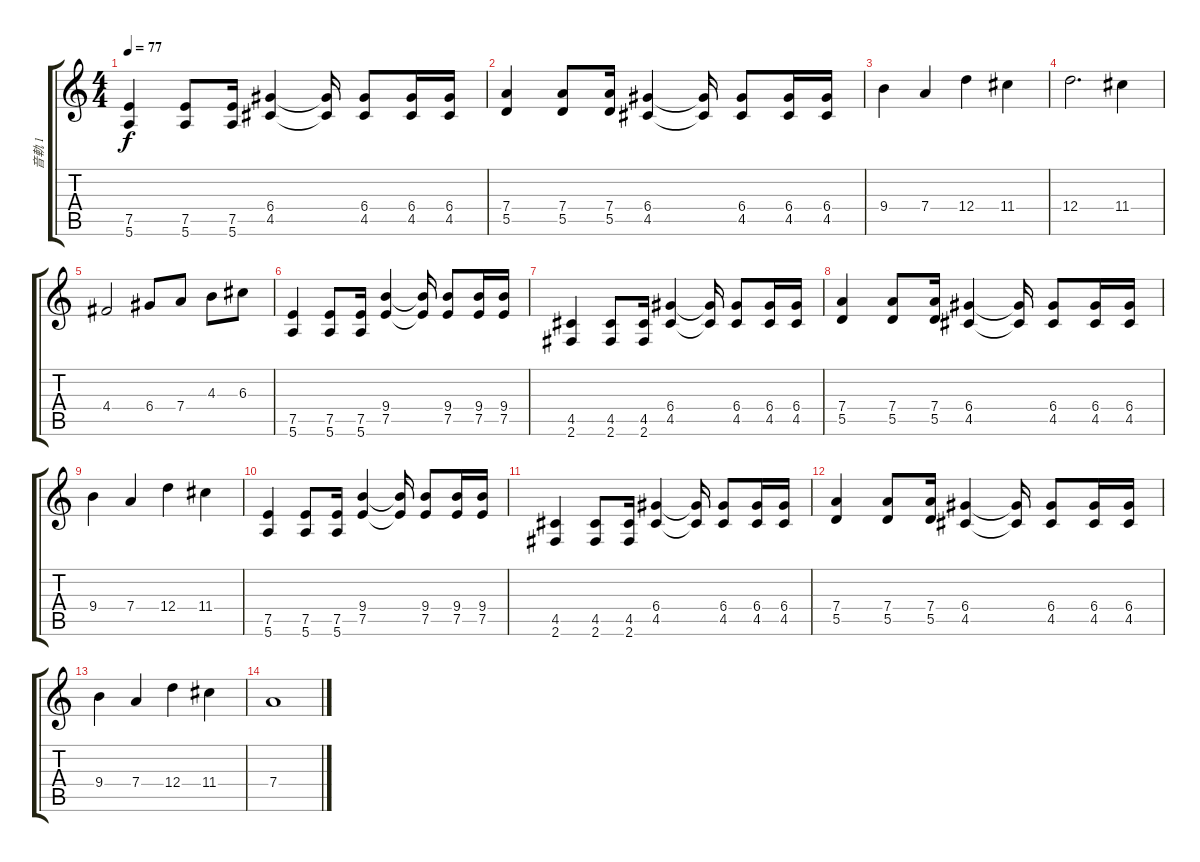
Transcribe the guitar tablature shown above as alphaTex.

\track ("音軌 1" "音軌 1") {instrument electricguitarjazz}
\staff {score tabs}
\tuning (E4 B3 G3 D3 A2 E2) {hide}
\ts (4 4)
\tempo 77
\clef g2
\ks c
(7.5 5.6).4{dy f} (7.5 5.6).8 (7.5 5.6).16 (6.4 4.5).4 (6.4{t} 4.5{t}).16 (6.4 4.5).8 (6.4 4.5).16 (6.4 4.5).16 |
(7.4 5.5).4 (7.4 5.5).8 (7.4 5.5).16 (6.4 4.5).4 (6.4{t} 4.5{t}).16 (6.4 4.5).8 (6.4 4.5).16 (6.4 4.5).16 |
9.4.4 7.4.4 12.4.4 11.4.4 |
12.4.2{d} 11.4.4 |
4.4.2 6.4.8 7.4.8 4.3.8 6.3.8 |
(7.5 5.6).4 (7.5 5.6).8 (7.5 5.6).16 (9.4 7.5).4 (9.4{t} 7.5{t}).16 (9.4 7.5).8 (9.4 7.5).16 (9.4 7.5).16 |
(4.5 2.6).4 (4.5 2.6).8 (4.5 2.6).16 (6.4 4.5).4 (6.4{t} 4.5{t}).16 (6.4 4.5).8 (6.4 4.5).16 (6.4 4.5).16 |
(7.4 5.5).4 (7.4 5.5).8 (7.4 5.5).16 (6.4 4.5).4 (6.4{t} 4.5{t}).16 (6.4 4.5).8 (6.4 4.5).16 (6.4 4.5).16 |
9.4.4 7.4.4 12.4.4 11.4.4 |
(7.5 5.6).4 (7.5 5.6).8 (7.5 5.6).16 (9.4 7.5).4 (9.4{t} 7.5{t}).16 (9.4 7.5).8 (9.4 7.5).16 (9.4 7.5).16 |
(4.5 2.6).4 (4.5 2.6).8 (4.5 2.6).16 (6.4 4.5).4 (6.4{t} 4.5{t}).16 (6.4 4.5).8 (6.4 4.5).16 (6.4 4.5).16 |
(7.4 5.5).4 (7.4 5.5).8 (7.4 5.5).16 (6.4 4.5).4 (6.4{t} 4.5{t}).16 (6.4 4.5).8 (6.4 4.5).16 (6.4 4.5).16 |
9.4.4 7.4.4 12.4.4 11.4.4 |
7.4.1
